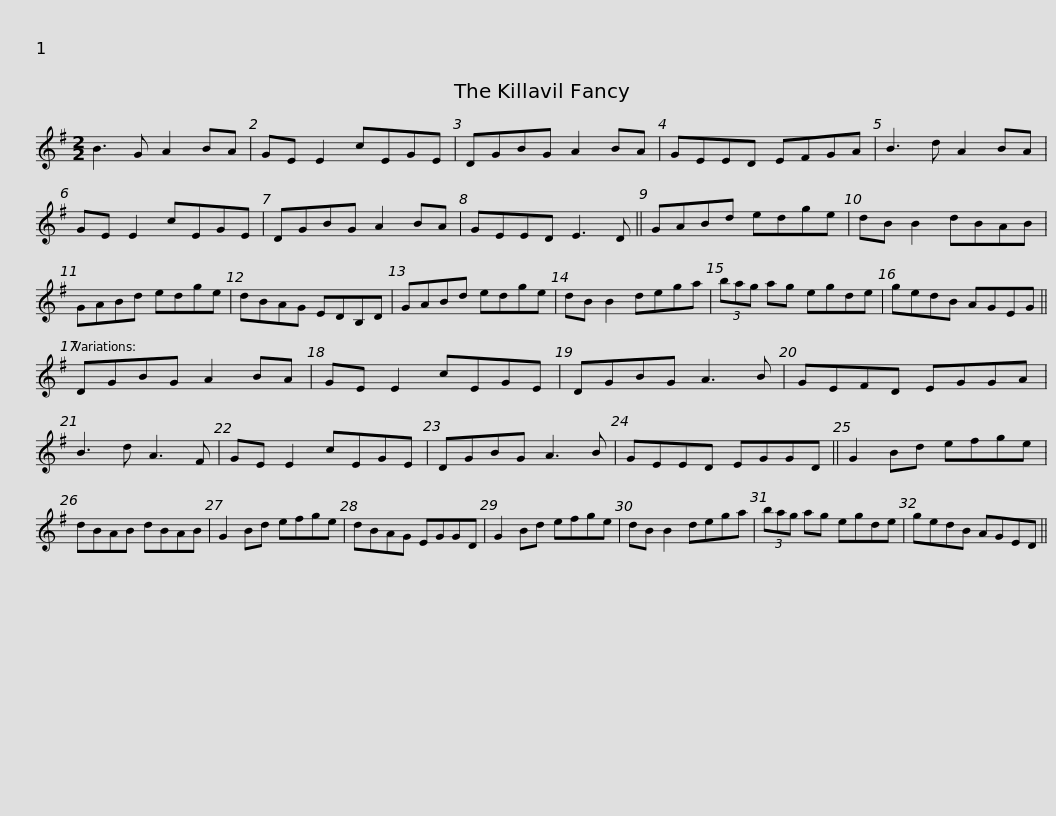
X:1
L:1/8
M:2/2
I:linebreak $
K:G
V:1 treble
V:1
 B3 G A2 BA | GE E2 cEGE | DGBG A2 BA | GEED EFGA | B3 d A2 BA | %5
 GE E2 cEGE |$ DGBG A2 BA | GEED E3 D || GABd edge | dB B2 dBAB | %10
 GABd edge | dBAG EDB,D |$ GABd edge | dB B2 dega | (3bag ag egde | %15
 gedB AGEG || DGBG A2 BA |$ GE E2 cEGE | DGBG A3 B | GEFD EGGA | %20
 B3 d A3 F | GE E2 cEGE | DGBG A3 B |$ GEED EGGD || G2 Bd efge | %25
 dBAB dBAB | G2 Bd efge | dBAG EGGD | G2 Bd efge |$ dB B2 dega | %30
 (3bag ag egde | gedB AGED || %32
